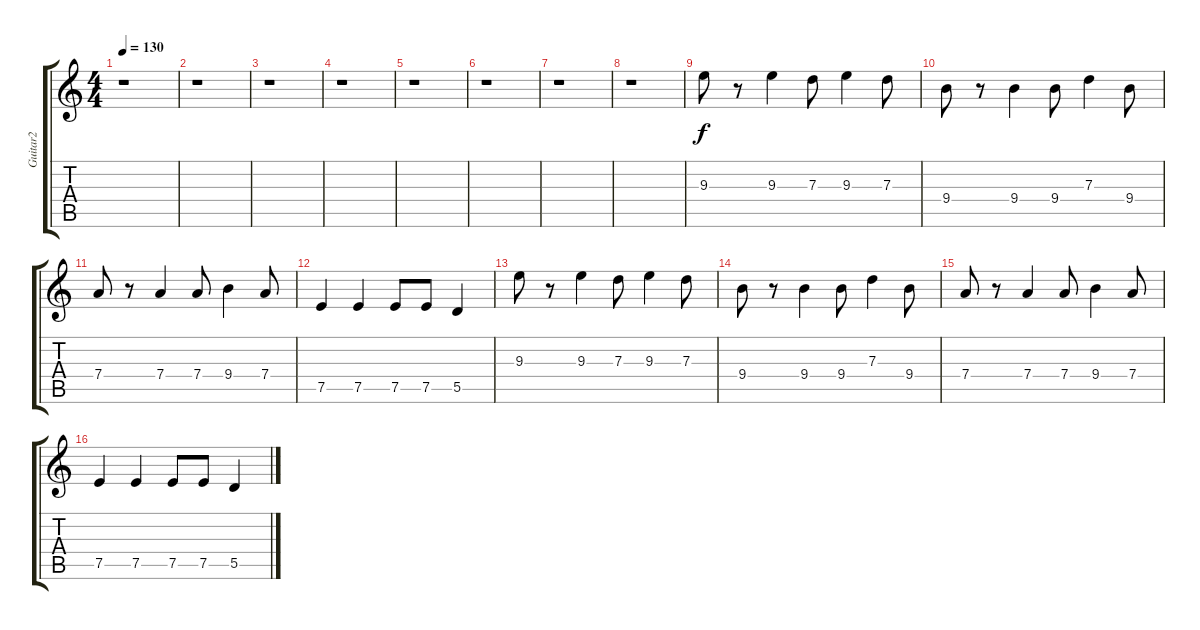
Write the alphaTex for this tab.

\track ("Guitar2" "Guitar2") {instrument distortionguitar}
\staff {score tabs}
\tuning (E4 B3 G3 D3 A2 E2) {hide}
\ts (4 4)
\tempo 130
\clef g2
\ks c
r.1{dy f} |
r.1 |
r.1 |
r.1 |
r.1 |
r.1 |
r.1 |
r.1 |
9.3.8 r.8 9.3.4 7.3.8 9.3.4 7.3.8 |
9.4.8 r.8 9.4.4 9.4.8 7.3.4 9.4.8 |
7.4.8 r.8 7.4.4 7.4.8 9.4.4 7.4.8 |
7.5.4 7.5.4 7.5.8 7.5.8 5.5.4 |
9.3.8 r.8 9.3.4 7.3.8 9.3.4 7.3.8 |
9.4.8 r.8 9.4.4 9.4.8 7.3.4 9.4.8 |
7.4.8 r.8 7.4.4 7.4.8 9.4.4 7.4.8 |
7.5.4 7.5.4 7.5.8 7.5.8 5.5.4
